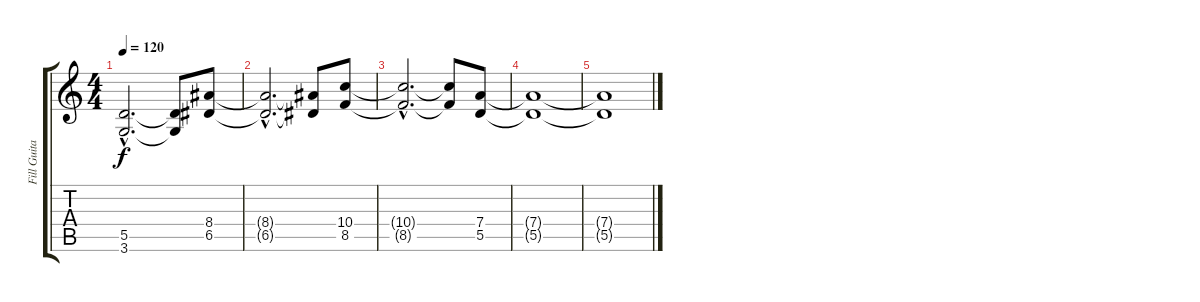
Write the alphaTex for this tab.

\track ("Fill Guitar" "Fill Guita") {instrument distortionguitar}
\staff {score tabs}
\tuning (E4 B3 G3 D3 A2 E2) {hide}
\ts (4 4)
\tempo 120
\clef g2
\ks c
(5.5{hac t} 3.6{hac t}).2{d dy f} (5.5{t} 3.6{t}).8 (8.4 6.5).8 |
(8.4{hac t} 6.5{hac t}).2{d} (8.4{t} 6.5{t}).8 (10.4 8.5).8 |
(10.4{hac t} 8.5{hac t}).2{d} (10.4{t} 8.5{t}).8 (7.4 5.5).8 |
(7.4{t} 5.5{t}).1 |
(7.4{t} 5.5{t}).1
